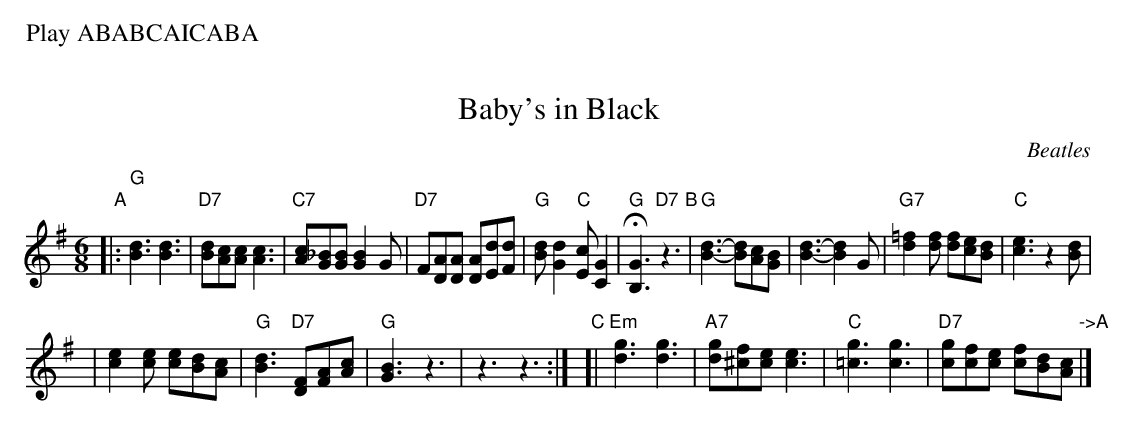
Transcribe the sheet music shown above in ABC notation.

X:1
T: Baby's in Black
C: Beatles
M: 6/8
L: 1/8
%%text Play ABABCAICABA
K: G
"A"\
|: "G"[d3B3] [d3B3] | "D7"[dB][cA][cA] [c3A3] | "C7"[cA][_BG][BG] [B2G2]G \
| "D7"F[AD][AD] [AD][dE][dF] | "G"[dB][d2G2] "C"[cE][G2C2] | "G"H[G3B,3] "D7"z3 \
"B"\
| "G"[d3-B3-] [dB][cA][BG] | [d3-B3-] [d2B2]G | "G7"[=f2d2][fd] [fd][ec][dB] | "C"[e3c3] z2[dB] |
| [e2c2][ec] [ec][dB][cA] | "G"[d3B3] "D7"[FD][AF][cA] | "G"[B3G3] z3 | z3 z3 :| \
"C"\
[| "Em"[g3d3] [g3d3] | "A7"[gd][f^c][ec] [e3c3] | "C"[g3=c3] [g3c3] | "D7"[gc][fc][ec] [fc][dB][cA] \
"->A" |]
